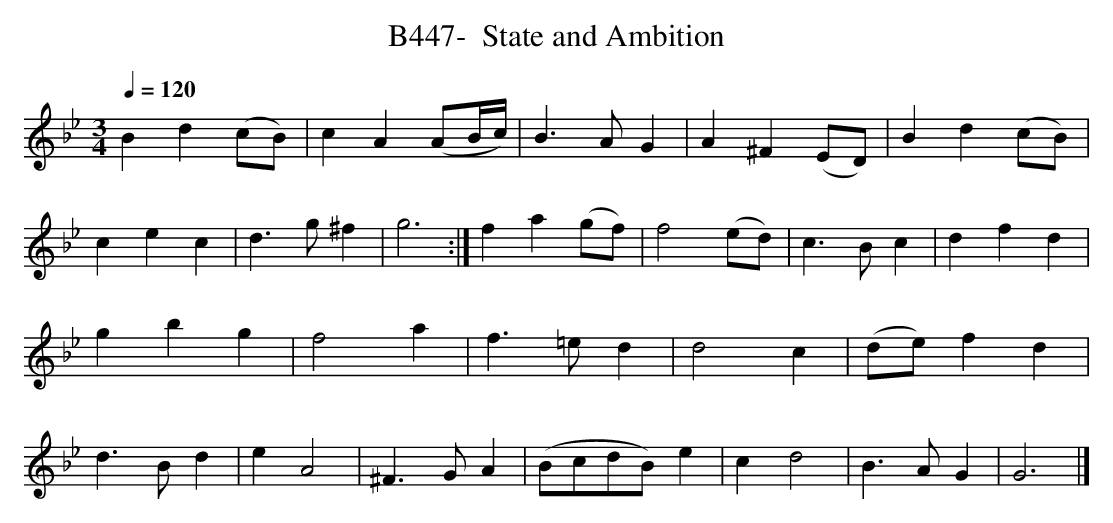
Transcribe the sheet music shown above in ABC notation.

X:1
T:B447-  State and Ambition
Q:1/4=120
L:1/4
M:3/4
K:Gm
Bd(c/B/)|cA(A/B/4c/4)|B3/2A/G|A^F(E/D/)|\
Bd(c/B/)|cec|d3/2g/^f|g3:|\
fa(g/f/)|f2(e/d/)|c3/2B/c|dfd|\
gbg|f2a|f3/2=e/d|d2c|\
(d/e/)fd|d3/2B/d|eA2|^F3/2G/A|\
(B/c/d/B/)e|cd2|B3/2A/G|G3|]
